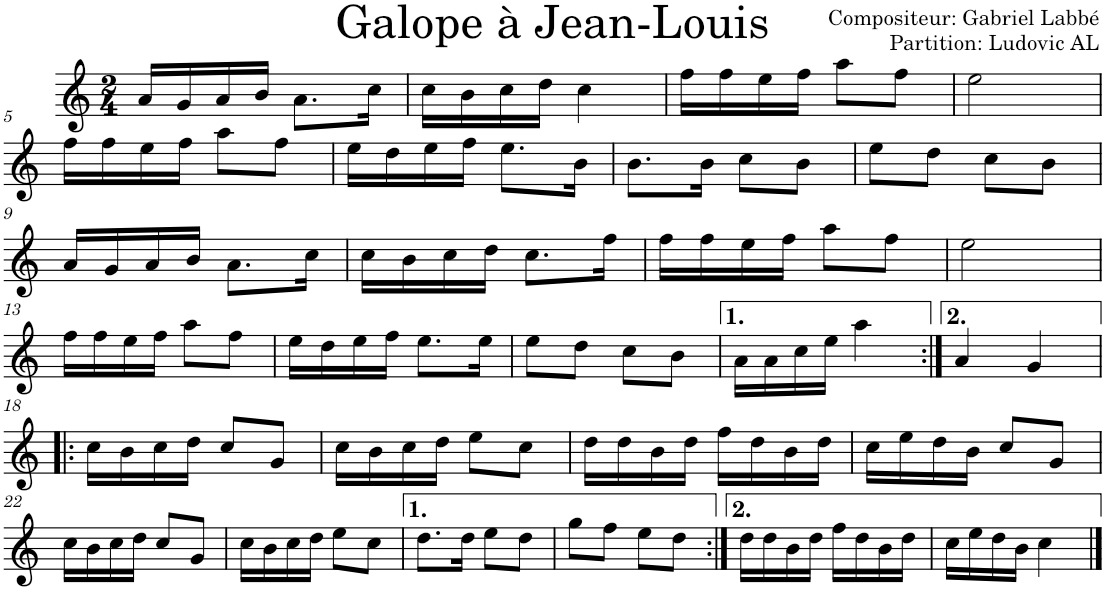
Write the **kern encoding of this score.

**kern
*part1
*staff1
*I"Violon
*I'Vln.
*clefG2
*k[]
*M2/4
=1
16a/LL
16g/
16a/
16b/JJ
8.a\L
16cc\Jk
=2
16cc\LL
16b\
16cc\
16dd\JJ
4cc\
=3
16ff\LL
16ff\
16ee\
16ff\JJ
8aa\L
8ff\J
=4
2ee\
!!LO:LB:g=z
=5
16ff\LL
16ff\
16ee\
16ff\JJ
8aa\L
8ff\J
=6
16ee\LL
16dd\
16ee\
16ff\JJ
8.ee\L
16b\Jk
=7
8.b\L
16b\Jk
8cc\L
8b\J
=8
8ee\L
8dd\J
8cc\L
8b\J
!!LO:LB:g=z
=9
16a/LL
16g/
16a/
16b/JJ
8.a\L
16cc\Jk
=10
16cc\LL
16b\
16cc\
16dd\JJ
8.cc\L
16ff\Jk
=11
16ff\LL
16ff\
16ee\
16ff\JJ
8aa\L
8ff\J
=12
2ee\
!!LO:LB:g=z
=13
16ff\LL
16ff\
16ee\
16ff\JJ
8aa\L
8ff\J
=14
16ee\LL
16dd\
16ee\
16ff\JJ
8.ee\L
16ee\Jk
=15
8ee\L
8dd\J
8cc\L
8b\J
=16
16a\LL
16a\
16cc\
16ee\JJ
4aa\
=17:|!
4a/
4g/
!!LO:LB:g=z
=18!|:
16cc\LL
16b\
16cc\
16dd\JJ
8cc/L
8g/J
=19
16cc\LL
16b\
16cc\
16dd\JJ
8ee\L
8cc\J
=20
16dd\LL
16dd\
16b\
16dd\JJ
16ff\LL
16dd\
16b\
16dd\JJ
=21
16cc\LL
16ee\
16dd\
16b\JJ
8cc/L
8g/J
!!LO:LB:g=z
=22
16cc\LL
16b\
16cc\
16dd\JJ
8cc/L
8g/J
=23
16cc\LL
16b\
16cc\
16dd\JJ
8ee\L
8cc\J
=24
8.dd\L
16dd\Jk
8ee\L
8dd\J
=25
8gg\L
8ff\J
8ee\L
8dd\J
=26:|!
16dd\LL
16dd\
16b\
16dd\JJ
16ff\LL
16dd\
16b\
16dd\JJ
=27
16cc\LL
16ee\
16dd\
16b\JJ
4cc\
==
*-
